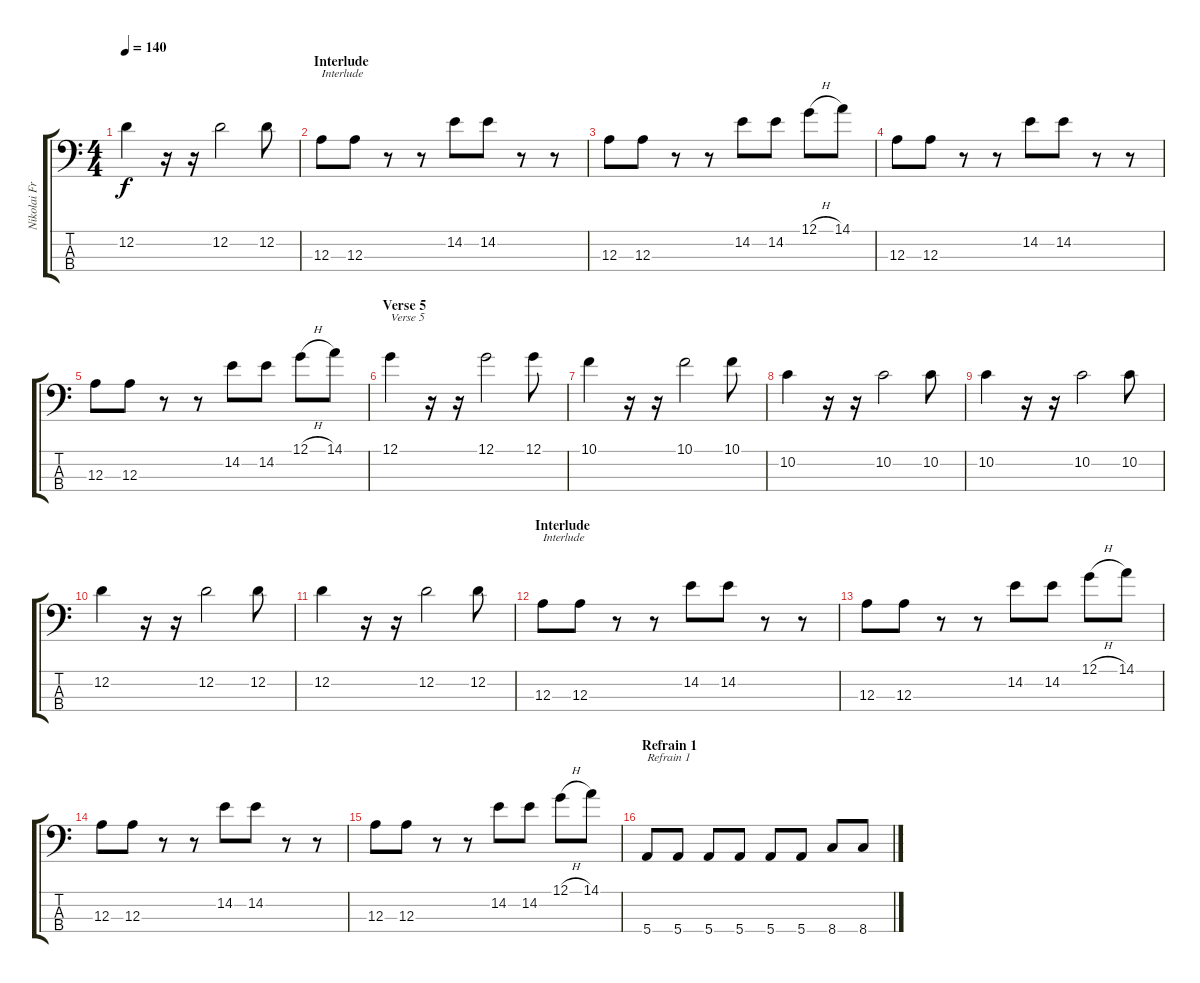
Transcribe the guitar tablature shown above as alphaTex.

\track ("Nikolai Fraiture" "Nikolai Fr") {instrument electricbasspick}
\staff {score tabs}
\tuning (G2 D2 A1 E1) {hide}
\ts (4 4)
\tempo 140
\clef f4
\ks c
12.2.4{dy f} r.16 r.16 12.2.2 12.2.8 |
\section ("" "Interlude")
12.3.8{txt "Interlude"} 12.3.8 r.8 r.8 14.2.8 14.2.8 r.8 r.8 |
12.3.8 12.3.8 r.8 r.8 14.2.8 14.2.8 12.1{h}.8 14.1.8 |
12.3.8 12.3.8 r.8 r.8 14.2.8 14.2.8 r.8 r.8 |
12.3.8 12.3.8 r.8 r.8 14.2.8 14.2.8 12.1{h}.8 14.1.8 |
\section ("" "Verse 5")
12.1.4{txt "Verse 5"} r.16 r.16 12.1.2 12.1.8 |
10.1.4 r.16 r.16 10.1.2 10.1.8 |
10.2.4 r.16 r.16 10.2.2 10.2.8 |
10.2.4 r.16 r.16 10.2.2 10.2.8 |
12.2.4 r.16 r.16 12.2.2 12.2.8 |
12.2.4 r.16 r.16 12.2.2 12.2.8 |
\section ("" "Interlude")
12.3.8{txt "Interlude"} 12.3.8 r.8 r.8 14.2.8 14.2.8 r.8 r.8 |
12.3.8 12.3.8 r.8 r.8 14.2.8 14.2.8 12.1{h}.8 14.1.8 |
12.3.8 12.3.8 r.8 r.8 14.2.8 14.2.8 r.8 r.8 |
12.3.8 12.3.8 r.8 r.8 14.2.8 14.2.8 12.1{h}.8 14.1.8 |
\section ("" "Refrain 1")
5.4.8{txt "Refrain 1"} 5.4.8 5.4.8 5.4.8 5.4.8 5.4.8 8.4.8 8.4.8
